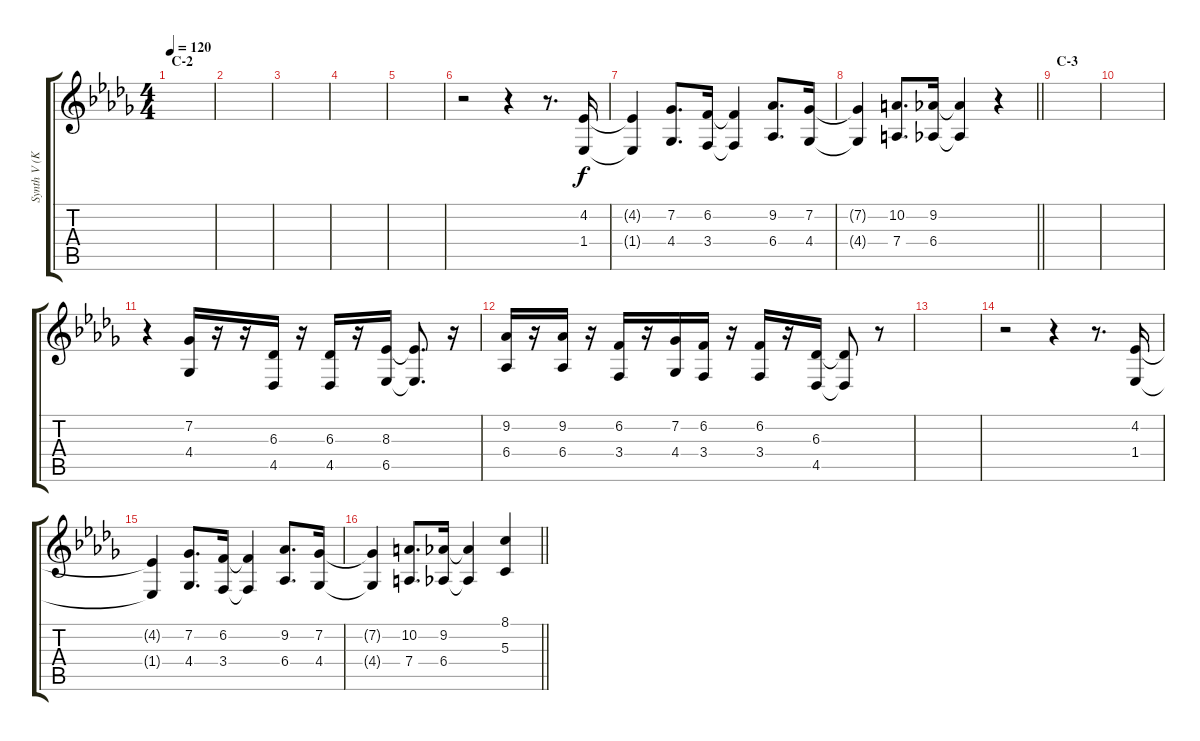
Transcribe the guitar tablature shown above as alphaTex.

\track ("Synth V (Kotobuki Tsumugi)" "Synth V (K") {instrument drawbarorgan}
\staff {score tabs}
\tuning (E4 B3 G3 D3 A2 E2) {hide}
\ts (4 4)
\section ("" "C-2")
\tempo 120
\clef g2
\ks db
|
|
|
|
|
r.2 r.4 r.8{d} (4.2 1.4).16 |
(4.2{t} 1.4{t}).4 (7.2 4.4).8{d} (6.2 3.4).16 (6.2{t} 3.4{t}).4 (9.2 6.4).8{d} (7.2 4.4).16 |
\barLineRight lightlight
(7.2{t} 4.4{t}).4 (10.2 7.4).8{d} (9.2 6.4).16 (9.2{t} 6.4{t}).4 r.4 |
\section ("" "C-3")
|
|
r.4 (7.2 4.4).16 r.16 r.16 (6.3 4.5).16 r.16 (6.3 4.5).16 r.16 (8.3 6.5).16 (8.3{t} 6.5{t}).8{d} r.16 |
(9.2 6.4).16 r.16 (9.2 6.4).16 r.16 (6.2 3.4).16 r.16 (7.2 4.4).16 (6.2 3.4).16 r.16 (6.2 3.4).16 r.16 (6.3 4.5).16 (6.3{t} 4.5{t}).8 r.8 |
|
r.2 r.4 r.8{d} (4.2 1.4).16 |
(4.2{t} 1.4{t}).4 (7.2 4.4).8{d} (6.2 3.4).16 (6.2{t} 3.4{t}).4 (9.2 6.4).8{d} (7.2 4.4).16 |
\barLineRight lightlight
(7.2{t} 4.4{t}).4 (10.2 7.4).8{d} (9.2 6.4).16 (9.2{t} 6.4{t}).4 (8.1 5.3).4
